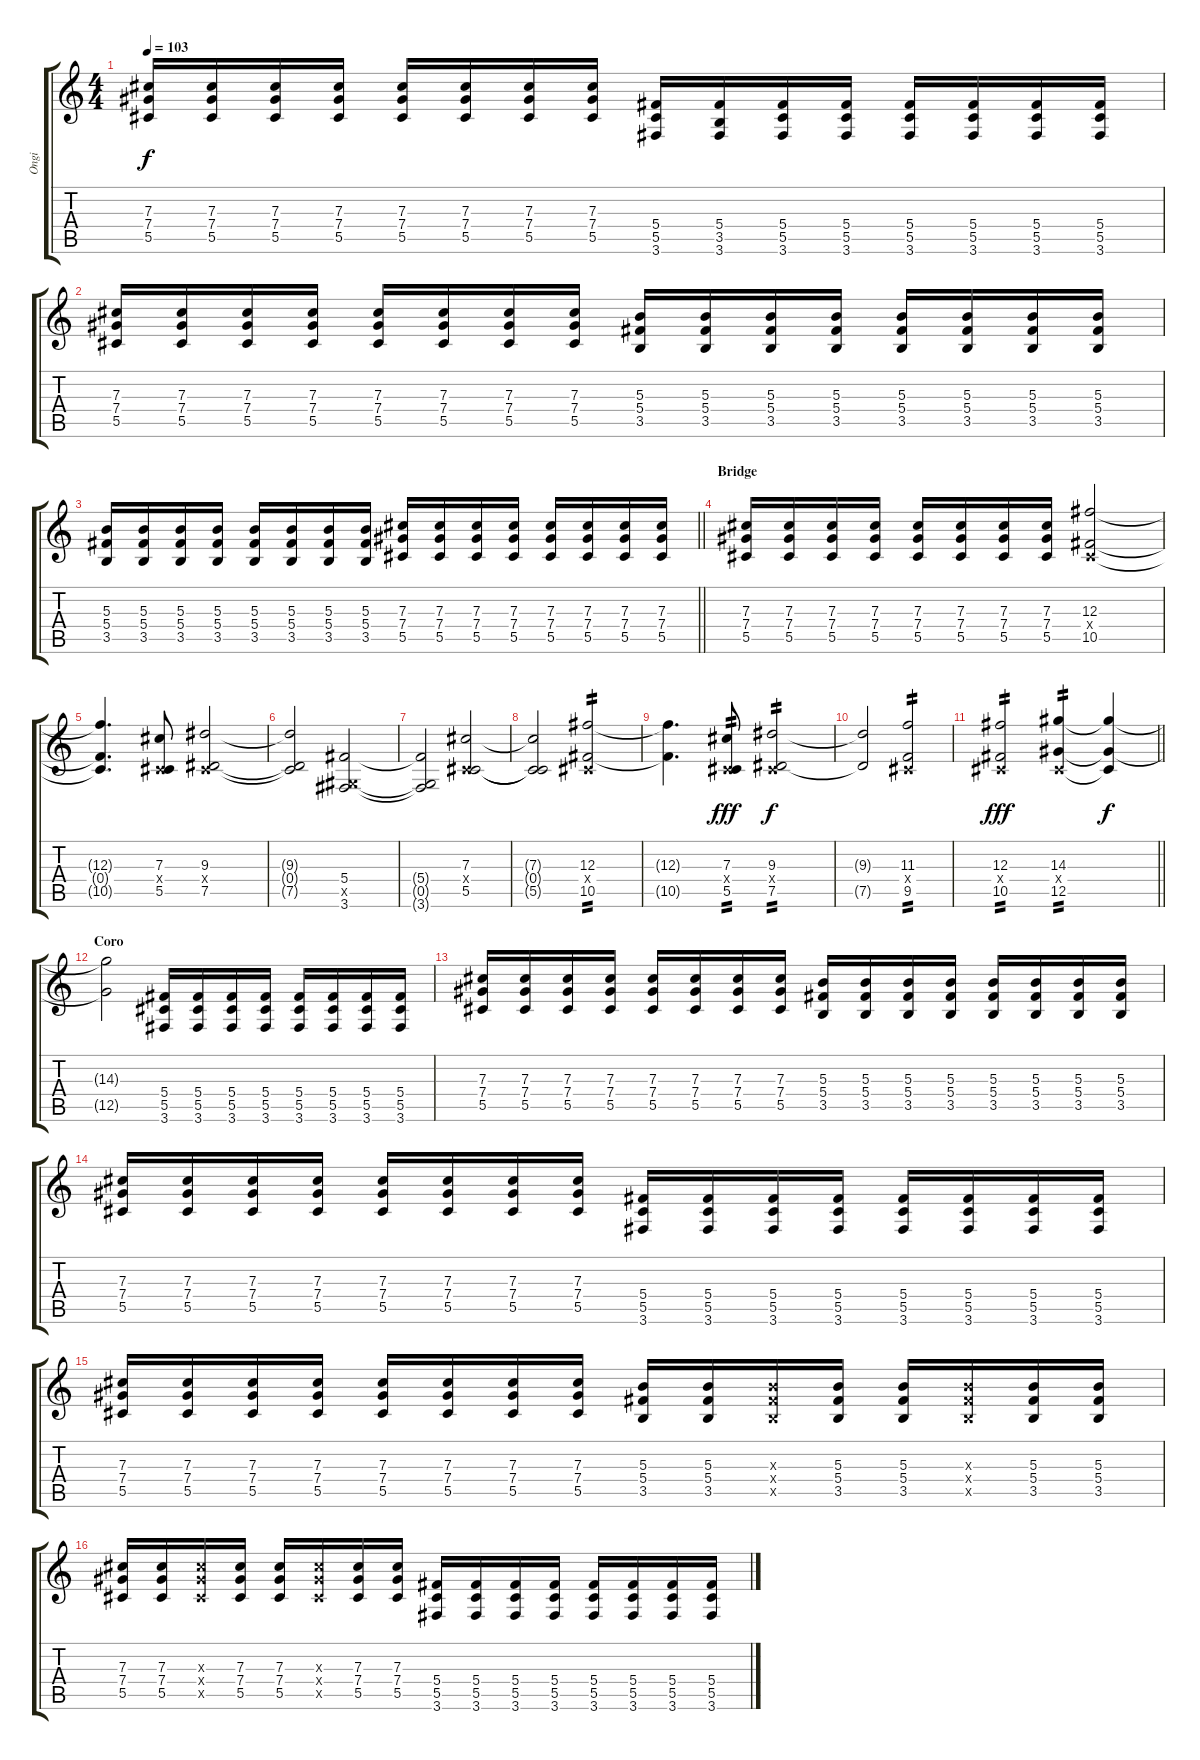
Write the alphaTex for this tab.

\track ("Ongi" "Ongi") {instrument distortionguitar}
\staff {score tabs}
\tuning (Eb4 Bb3 Gb3 Db3 Ab2 Eb2) {hide}
\ts (4 4)
\tempo 103
\clef g2
\ks c
(7.3 7.4 5.5).16{dy f} (7.3 7.4 5.5).16 (7.3 7.4 5.5).16 (7.3 7.4 5.5).16 (7.3 7.4 5.5).16 (7.3 7.4 5.5).16 (7.3 7.4 5.5).16 (7.3 7.4 5.5).16 (5.4 5.5 3.6).16 (5.4 3.5 3.6).16 (5.4 5.5 3.6).16 (5.4 5.5 3.6).16 (5.4 5.5 3.6).16 (5.4 5.5 3.6).16 (5.4 5.5 3.6).16 (5.4 5.5 3.6).16 |
(7.3 7.4 5.5).16 (7.3 7.4 5.5).16 (7.3 7.4 5.5).16 (7.3 7.4 5.5).16 (7.3 7.4 5.5).16 (7.3 7.4 5.5).16 (7.3 7.4 5.5).16 (7.3 7.4 5.5).16 (5.3 5.4 3.5).16 (5.3 5.4 3.5).16 (5.3 5.4 3.5).16 (5.3 5.4 3.5).16 (5.3 5.4 3.5).16 (5.3 5.4 3.5).16 (5.3 5.4 3.5).16 (5.3 5.4 3.5).16 |
\barLineRight lightlight
(5.3 5.4 3.5).16 (5.3 5.4 3.5).16 (5.3 5.4 3.5).16 (5.3 5.4 3.5).16 (5.3 5.4 3.5).16 (5.3 5.4 3.5).16 (5.3 5.4 3.5).16 (5.3 5.4 3.5).16 (7.3 7.4 5.5).16 (7.3 7.4 5.5).16 (7.3 7.4 5.5).16 (7.3 7.4 5.5).16 (7.3 7.4 5.5).16 (7.3 7.4 5.5).16 (7.3 7.4 5.5).16 (7.3 7.4 5.5).16 |
\section ("" "Bridge")
(7.3 7.4 5.5).16 (7.3 7.4 5.5).16 (7.3 7.4 5.5).16 (7.3 7.4 5.5).16 (7.3 7.4 5.5).16 (7.3 7.4 5.5).16 (7.3 7.4 5.5).16 (7.3 7.4 5.5).16 (12.3 0.4{x} 10.5).2 |
(12.3{t} 0.4{t} 10.5{t}).4{d} (7.3 0.4{x} 5.5).8 (9.3 0.4{x} 7.5).2 |
(9.3{t} 0.4{t} 7.5{t}).2 (5.4 0.5{x} 3.6).2 |
(5.4{t} 0.5{t} 3.6{t}).2 (7.3 0.4{x} 5.5).2 |
(7.3{t} 0.4{t} 5.5{t}).2 (12.3 0.4{x} 10.5).2{tp 2} |
(12.3{t} 10.5{t}).4{d} (7.3 0.4{x} 5.5).8{tp 2 dy fff} (9.3 0.4{x} 7.5).2{tp 2 dy f} |
(9.3{t} 7.5{t}).2 (11.3 0.4{x} 9.5).2{tp 2} |
\barLineRight lightlight
(12.3 0.4{x} 10.5).2{tp 2 dy fff} (14.3 0.4{x} 12.5).4{tp 2} (14.3{t} 0.4{t} 12.5{t}).4{dy f} |
\section ("" "Coro")
(14.3{t} 12.5{t}).2 (5.4 5.5 3.6).16 (5.4 5.5 3.6).16 (5.4 5.5 3.6).16 (5.4 5.5 3.6).16 (5.4 5.5 3.6).16 (5.4 5.5 3.6).16 (5.4 5.5 3.6).16 (5.4 5.5 3.6).16 |
(7.3 7.4 5.5).16 (7.3 7.4 5.5).16 (7.3 7.4 5.5).16 (7.3 7.4 5.5).16 (7.3 7.4 5.5).16 (7.3 7.4 5.5).16 (7.3 7.4 5.5).16 (7.3 7.4 5.5).16 (5.3 5.4 3.5).16 (5.3 5.4 3.5).16 (5.3 5.4 3.5).16 (5.3 5.4 3.5).16 (5.3 5.4 3.5).16 (5.3 5.4 3.5).16 (5.3 5.4 3.5).16 (5.3 5.4 3.5).16 |
(7.3 7.4 5.5).16 (7.3 7.4 5.5).16 (7.3 7.4 5.5).16 (7.3 7.4 5.5).16 (7.3 7.4 5.5).16 (7.3 7.4 5.5).16 (7.3 7.4 5.5).16 (7.3 7.4 5.5).16 (5.4 5.5 3.6).16 (5.4 5.5 3.6).16 (5.4 5.5 3.6).16 (5.4 5.5 3.6).16 (5.4 5.5 3.6).16 (5.4 5.5 3.6).16 (5.4 5.5 3.6).16 (5.4 5.5 3.6).16 |
(7.3 7.4 5.5).16 (7.3 7.4 5.5).16 (7.3 7.4 5.5).16 (7.3 7.4 5.5).16 (7.3 7.4 5.5).16 (7.3 7.4 5.5).16 (7.3 7.4 5.5).16 (7.3 7.4 5.5).16 (5.3 5.4 3.5).16 (5.3 5.4 3.5).16 (5.3{x} 5.4{x} 3.5{x}).16 (5.3 5.4 3.5).16 (5.3 5.4 3.5).16 (5.3{x} 5.4{x} 3.5{x}).16 (5.3 5.4 3.5).16 (5.3 5.4 3.5).16 |
(7.3 7.4 5.5).16 (7.3 7.4 5.5).16 (7.3{x} 7.4{x} 5.5{x}).16 (7.3 7.4 5.5).16 (7.3 7.4 5.5).16 (7.3{x} 7.4{x} 5.5{x}).16 (7.3 7.4 5.5).16 (7.3 7.4 5.5).16 (5.4 5.5 3.6).16 (5.4 5.5 3.6).16 (5.4 5.5 3.6).16 (5.4 5.5 3.6).16 (5.4 5.5 3.6).16 (5.4 5.5 3.6).16 (5.4 5.5 3.6).16 (5.4 5.5 3.6).16
